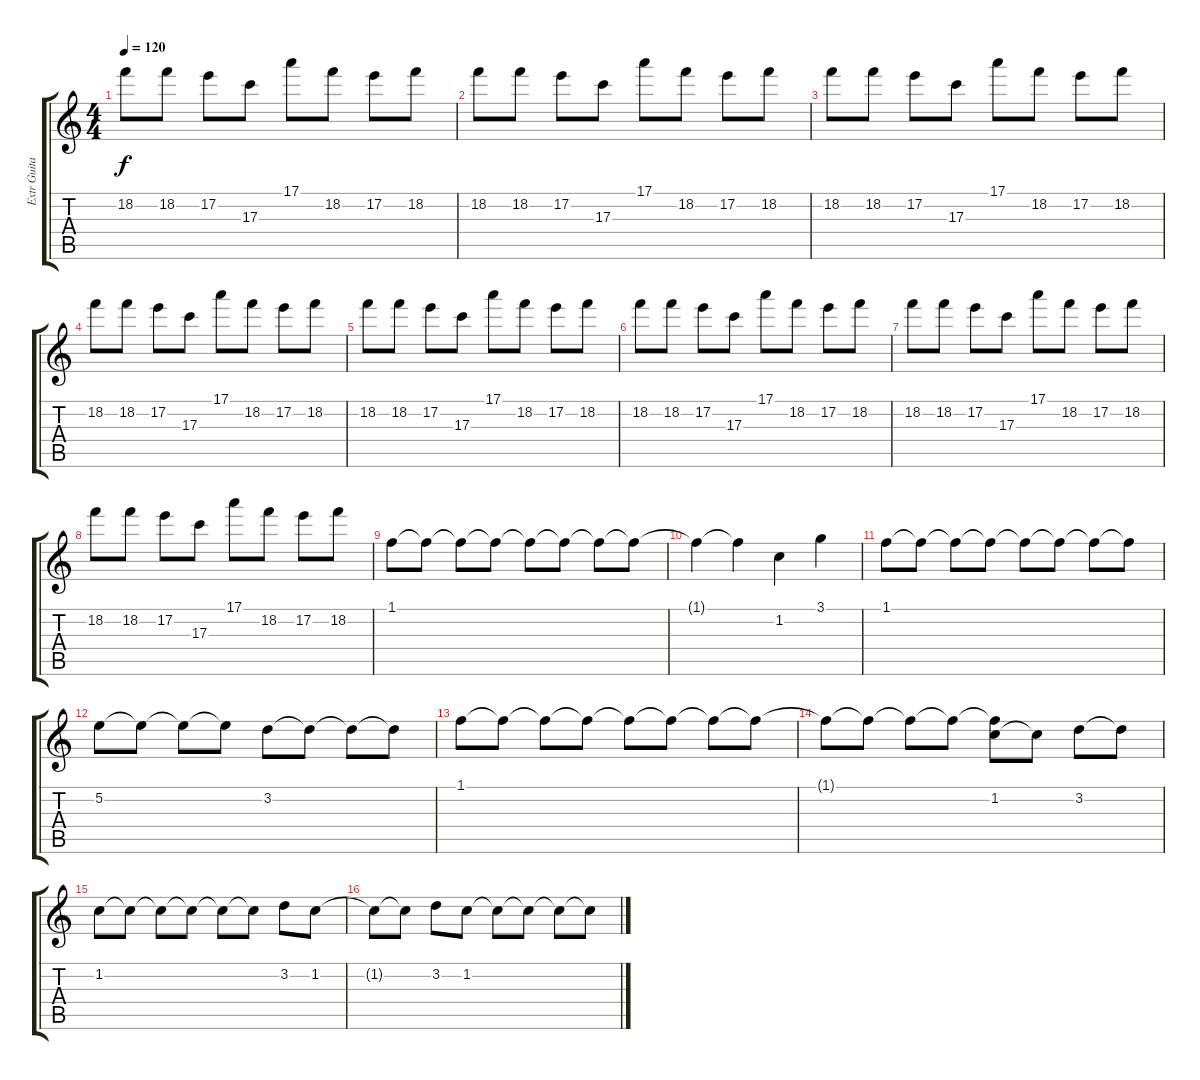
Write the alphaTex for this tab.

\track ("Extr Guitar" "Extr Guita") {instrument distortionguitar}
\staff {score tabs}
\tuning (E4 B3 G3 D3 A2 E2) {hide}
\ts (4 4)
\tempo 120
\clef g2
\ks c
18.2.8{dy f} 18.2.8 17.2.8 17.3.8 17.1.8 18.2.8 17.2.8 18.2.8 |
18.2.8 18.2.8 17.2.8 17.3.8 17.1.8 18.2.8 17.2.8 18.2.8 |
18.2.8 18.2.8 17.2.8 17.3.8 17.1.8 18.2.8 17.2.8 18.2.8 |
18.2.8 18.2.8 17.2.8 17.3.8 17.1.8 18.2.8 17.2.8 18.2.8 |
18.2.8 18.2.8 17.2.8 17.3.8 17.1.8 18.2.8 17.2.8 18.2.8 |
18.2.8 18.2.8 17.2.8 17.3.8 17.1.8 18.2.8 17.2.8 18.2.8 |
18.2.8 18.2.8 17.2.8 17.3.8 17.1.8 18.2.8 17.2.8 18.2.8 |
18.2.8 18.2.8 17.2.8 17.3.8 17.1.8 18.2.8 17.2.8 18.2.8 |
1.1.8 1.1{t}.8 1.1{t}.8 1.1{t}.8 1.1{t}.8 1.1{t}.8 1.1{t}.8 1.1{t}.8 |
1.1{t}.4 1.1{t}.4 1.2.4 3.1.4 |
1.1.8 1.1{t}.8 1.1{t}.8 1.1{t}.8 1.1{t}.8 1.1{t}.8 1.1{t}.8 1.1{t}.8 |
5.2.8 5.2{t}.8 5.2{t}.8 5.2{t}.8 3.2.8 3.2{t}.8 3.2{t}.8 3.2{t}.8 |
1.1.8 1.1{t}.8 1.1{t}.8 1.1{t}.8 1.1{t}.8 1.1{t}.8 1.1{t}.8 1.1{t}.8 |
1.1{t}.8 1.1{t}.8 1.1{t}.8 1.1{t}.8 (1.1{t} 1.2).8 1.2{t}.8 3.2.8 3.2{t}.8 |
1.2.8 1.2{t}.8 1.2{t}.8 1.2{t}.8 1.2{t}.8 1.2{t}.8 3.2.8 1.2.8 |
1.2{t}.8 1.2{t}.8 3.2.8 1.2.8 1.2{t}.8 1.2{t}.8 1.2{t}.8 1.2{t}.8
